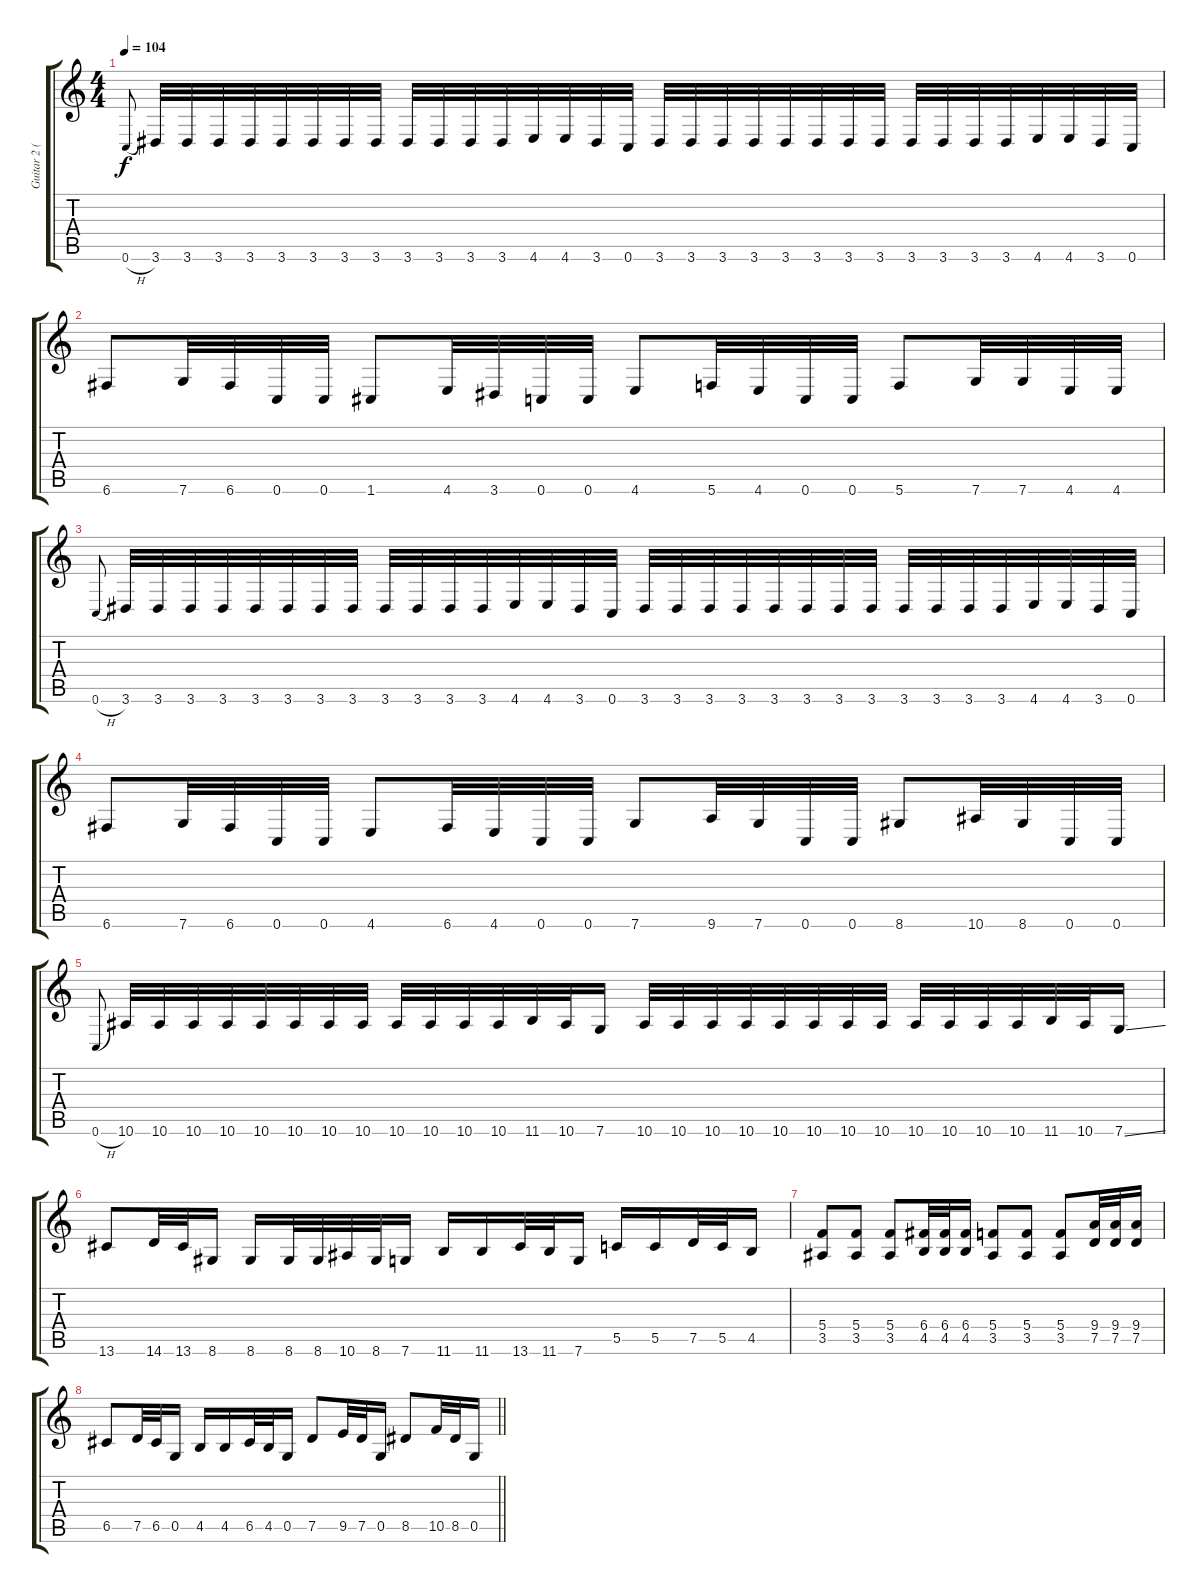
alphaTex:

\track ("Guitar 2 (Distortion)" "Guitar 2 (") {instrument distortionguitar}
\staff {score tabs}
\tuning (D4 A3 F3 C3 G2 C2) {hide}
\ts (4 4)
\tempo 104
\clef g2
\ks c
0.6{h}.8{gr onbeat dy f} 3.6.32 3.6.32 3.6.32 3.6.32 3.6.32 3.6.32 3.6.32 3.6.32 3.6.32 3.6.32 3.6.32 3.6.32 4.6.32 4.6.32 3.6.32 0.6.32 3.6.32 3.6.32 3.6.32 3.6.32 3.6.32 3.6.32 3.6.32 3.6.32 3.6.32 3.6.32 3.6.32 3.6.32 4.6.32 4.6.32 3.6.32 0.6.32 |
6.6.8 7.6.32 6.6.32 0.6.32 0.6.32 1.6.8 4.6.32 3.6.32 0.6.32 0.6.32 4.6.8 5.6.32 4.6.32 0.6.32 0.6.32 5.6.8 7.6.32 7.6.32 4.6.32 4.6.32 |
0.6{h}.8{gr onbeat} 3.6.32 3.6.32 3.6.32 3.6.32 3.6.32 3.6.32 3.6.32 3.6.32 3.6.32 3.6.32 3.6.32 3.6.32 4.6.32 4.6.32 3.6.32 0.6.32 3.6.32 3.6.32 3.6.32 3.6.32 3.6.32 3.6.32 3.6.32 3.6.32 3.6.32 3.6.32 3.6.32 3.6.32 4.6.32 4.6.32 3.6.32 0.6.32 |
6.6.8 7.6.32 6.6.32 0.6.32 0.6.32 4.6.8 6.6.32 4.6.32 0.6.32 0.6.32 7.6.8 9.6.32 7.6.32 0.6.32 0.6.32 8.6.8 10.6.32 8.6.32 0.6.32 0.6.32 |
0.6{h}.8{gr onbeat} 10.6.32 10.6.32 10.6.32 10.6.32 10.6.32 10.6.32 10.6.32 10.6.32 10.6.32 10.6.32 10.6.32 10.6.32 11.6.32 10.6.32 7.6.16 10.6.32 10.6.32 10.6.32 10.6.32 10.6.32 10.6.32 10.6.32 10.6.32 10.6.32 10.6.32 10.6.32 10.6.32 11.6.32 10.6.32 7.6{ss}.16 |
13.6.8 14.6.32 13.6.32 8.6.16 8.6.16 8.6.32 8.6.32 10.6.32 8.6.32 7.6.16 11.6.16 11.6.16 13.6.32 11.6.32 7.6.16 5.5.16 5.5.16 7.5.32 5.5.32 4.5.16 |
(5.4 3.5).8 (5.4 3.5).8 (5.4 3.5).8 (6.4 4.5).32 (6.4 4.5).32 (6.4 4.5).16 (5.4 3.5).8 (5.4 3.5).8 (5.4 3.5).8 (9.4 7.5).32 (9.4 7.5).32 (9.4 7.5).16 |
\barLineRight lightlight
6.5.8 7.5.32 6.5.32 0.5.16 4.5.16 4.5.16 6.5.32 4.5.32 0.5.16 7.5.8 9.5.32 7.5.32 0.5.16 8.5.8 10.5.32 8.5.32 0.5.16
